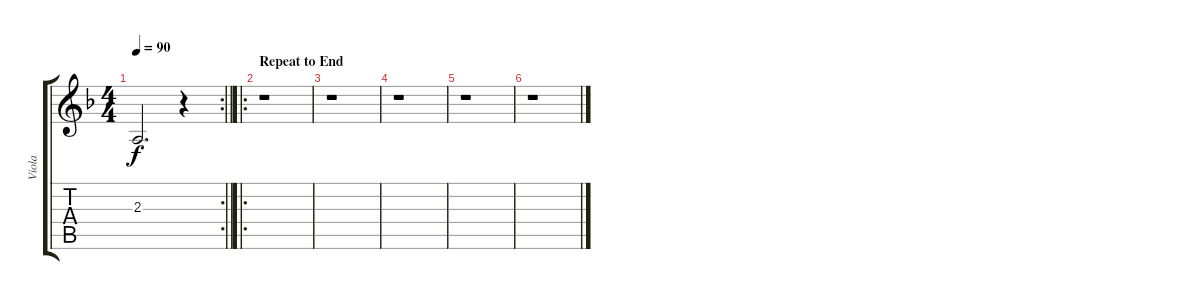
\track ("Viola" "Viola") {instrument viola}
\staff {score tabs}
\tuning (E4 B3 G3 D3 A2 E2) {hide}
\rc 2
\ts (4 4)
\tempo 90
\clef g2
\barLineRight lightlight
\ks f
2.3{t}.2{d dy f} r.4 |
\ro
\section ("" "Repeat to End")
r.1 |
r.1 |
r.1 |
r.1 |
r.1
